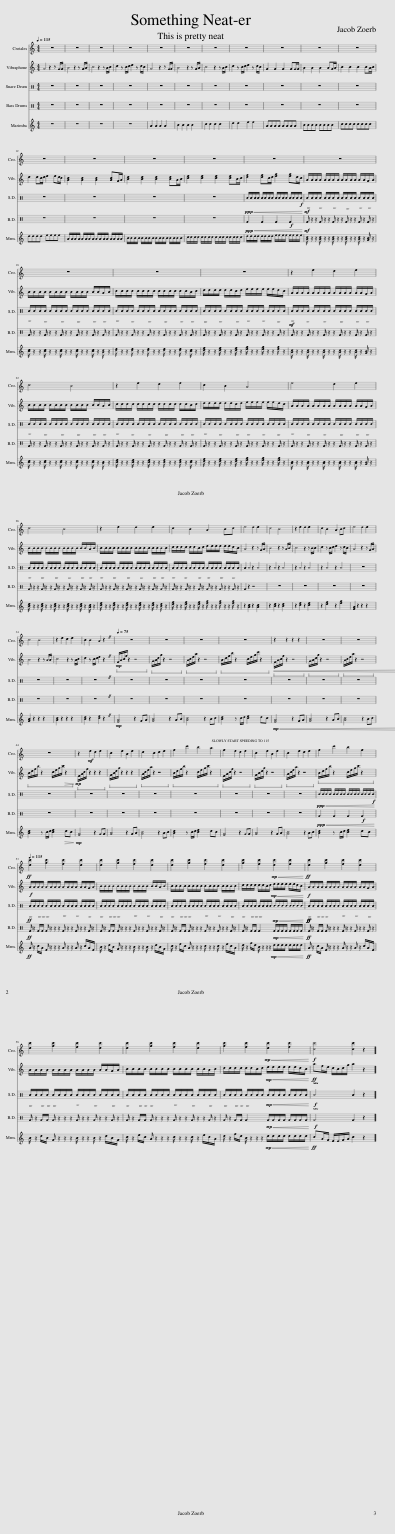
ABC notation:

X:1
%%score 1 2 3 4 5
L:1/8
Q:1/4=115
M:4/4
I:linebreak $
K:C
V:1 treble transpose=24
V:2 treble
V:3 perc
K:none
V:4 perc
K:none
V:5 treble
V:1
 z8 | z8 | z8 | z8 | z8 | %5
 z8 | z8 | z8 | z8 | z8 | %10
 z8 |$ z8 | z8 | z8 | z8 | %15
 z8 | z8 |$ z8 | z8 | z8 | %20
 z2 e2 d2 e2 |$ c4 B4 | z2 e2 d2 e2 | c2 B2 A4 | e4 d2 e2 |$ %25
 c4 B4 | z2 e2 d2 e2 | c2 B2 A2 Bc | e4 d2 e2 | c4 B4 | %30
 z2 e2 d2 e2 | c2 B2 A2 Bc | e4 d2 e2 |$ c4 B4 | z2 e2 d2 e2 | %35
 c2 B2 A2 z2 |[Q:1/4=75] z8 | z8 | z8 | z8 | %40
 z2 z2 z2 z2 | z8 | z8 |$ z8 | z2!mf! e2 d2 e2 | %45
 c2 e2 B2 e2 | d2 c2 d2 e2 | f2 c'2 b2 a2 | f2 e2 d2 e2 | c2 e2 B2 e2 | %50
 c2 e2 d2 e2 | f2 c'2 b2 f2 |$[Q:1/4=115]!ff! [ec']2 [gc']2 [fc']2 [ec']2 | [ec']2 [gc']2 [fc']2 [ec']2 | [ec']2 [gc']2 [fc']2 [ec']2 | %55
 [gc']2 [fc']2!mp!!<(! [ec']2 [fc']2!<)! |!ff! [ec']2 [gc']2 [fc']2 [ec']2 |$ [ec']2 [gc']2 [fc']2 [ec']2 | [ec']2 [gc']2 [fc']2 [ec']2 | [gc']2 [fc']2!mp!!<(! [ec']2 [fc']2!<)! | %60
!f! [cc']4 [cc']2 z2 |] %61
V:2
 A4 z2 z G/A/ | B4 z2 z A/B/ | c4 z2 z B/c/ | d2 z c/d/ e2 z d/c/ | A4 z2 z G/A/ | %5
 B4 z2 z A/B/ | c4 z2 z B/c/ | d2 z c/d/ e2 z d/c/ | A2 A2 A2 AG/A/ | B2 B2 B2 BA/B/ | %10
 c2 c2 c2 cB/c/ |$ d2 dc/d/ e2 ed/c/ | [Ac]2 [Ac]2 [Ac]2 [Ac]G/A/ | [Bd]2 [Bd]2 [Bd]2 [Bd]A/B/ | [ce]2 [ce]2 [ce]2 [ce]B/c/ | %15
 [df]2 [df]c/d/ [eg]2 [eg]d/c/ | A/A/A/A/ A/A/A/A/ A/A/A/A/ A/A/G/A/ |$ B/B/B/B/ B/B/B/B/ B/B/B/B/ B/B/A/B/ | c/c/c/c/ c/c/c/c/ c/c/c/c/ c/c/B/c/ | d/d/d/d/ d/d/c/d/ e/e/e/e/ e/e/d/c/ | %20
 A/A/A/A/ A/A/A/A/ A/A/A/A/ A/A/G/A/ |$ B/B/B/B/ B/B/B/B/ B/B/B/B/ B/B/A/B/ | c/c/c/c/ c/c/c/c/ c/c/c/c/ c/c/B/c/ | d/d/d/d/ d/d/c/d/ e/e/e/e/ e/e/d/c/ | A/A/A/A/ A/A/A/A/ A/A/A/A/ A/A/G/A/ |$ %25
 B/B/B/B/ B/B/B/B/ B/B/B/B/ B/B/A/B/ | c/c/c/c/ c/c/c/c/ c/c/c/c/ c/c/B/c/ | d/d/d/d/ d/d/c/d/ e/e/e/e/ e/e/d/c/ | A4 z2 z G/A/ | B4 z2 z A/B/ | %30
 c4 z2 z B/c/ | d2 z c/d/ e2 z d/c/ | A4 z2 z G/A/ |$ B4 z2 z A/B/ | c4 z2 z B/c/ | %35
 d2 z c/d/ e2 z2 |!mp!!ped! F/A/c/f/ z2 z4!ped-up! |!ped! G/B/d/g/ z2 z4!ped-up! |!ped! A/c/e/a/ z2 z4!ped-up! |!ped! B/d/f/b/ z2 c/e/g/c'/ z2!ped-up! | %40
!ped!!<(! F/A/c/f/ z2 z4!ped-up!!<)! |!ped! G/B/d/g/ z2 z4!ped-up! |!ped! A/c/e/a/ z2 z4!ped-up! |$!ped! B/d/f/b/ z2 c/e/g/c'/!>(! z2!ped-up!!>)! |!mp!!ped! F/A/c/f/ z2 z2 z2!ped-up! | %45
!ped! G/B/d/g/ z2 z2 z2!ped-up! |!ped! A/c/e/a/ z2 z4!ped-up! |!ped! B/d/f/b/ z2 c/e/g/c'/ z2!ped-up! |!ped! F/A/c/f/ z2 z4!ped-up! |!ped! G/B/d/g/ z2 z4!ped-up! | %50
!ped! A/c/e/a/ z2 z4!ped-up! |!ped! B/d/f/b/ z2 c/e/g/c'/ z2!ped-up! |$!f! A/A/A/A/ A/A/A/A/ A/A/A/A/ A/A/G/A/ | B/B/B/B/ B/B/B/B/ B/B/B/B/ B/B/A/B/ | c/c/c/c/ c/c/c/c/ c/c/c/c/ c/c/B/c/ | %55
 d/d/d/d/ d/d/c/d/!mp!!<(! e/e/e/e/ e/e/d/c/!<)! |!f! A/A/A/A/ A/A/A/A/ A/A/A/A/ A/A/G/A/ |$ B/B/B/B/ B/B/B/B/ B/B/B/B/ B/B/A/B/ | c/c/c/c/ c/c/c/c/ c/c/c/c/ c/c/B/c/ | d/d/d/d/ d/d/c/d/!mp!!<(! e/e/e/e/ e/e/d/c/!<)! | %60
!ff! af/e/ d/c/d/g/ a2 z2 |] %61
V:3
 z8 | z8 | z8 | z8 | z8 | %5
 z8 | z8 | z8 | z8 | z8 | %10
 z8 |$ z8 | z8 | z8 | z8 | %15
!ppp!!<(! B/B/B/B/ B/B/B/B/ B/B/B/B/ B/B/B/!f!B/!<)! |!mf! !>!B/B/B/!>!B/ B/B/!>!B/B/ B/!>!B/B/B/ !>!B/B/!>!B/B/ |$ !>!B/B/B/!>!B/ B/B/!>!B/B/ B/!>!B/B/B/ !>!B/B/!>!B/B/ | !>!B/B/B/!>!B/ B/B/!>!B/B/ B/!>!B/B/B/ !>!B/B/!>!B/B/ | !>!B/B/B/!>!B/ B/B/!>!B/B/ !>!B/B/B/!>!B/ B/B/!>!B/B/ | %20
!mf! !>!B/B/B/!>!B/ B/B/!>!B/B/ B/!>!B/B/B/ !>!B/B/!>!B/B/ |$ !>!B/B/B/!>!B/ B/B/!>!B/B/ B/!>!B/B/B/ !>!B/B/!>!B/B/ | !>!B/B/B/!>!B/ B/B/!>!B/B/ B/!>!B/B/B/ !>!B/B/!>!B/B/ | !>!B/B/B/!>!B/ B/B/!>!B/B/ !>!B/B/B/!>!B/ B/B/!>!B/B/ | !>!B/B/B/!>!B/ B/B/!>!B/B/ B/!>!B/B/B/ !>!B/B/!>!B/B/ |$ %25
 !>!B/B/B/!>!B/ B/B/!>!B/B/ B/!>!B/B/B/ !>!B/B/!>!B/B/ | !>!B/B/B/!>!B/ B/B/!>!B/B/ B/!>!B/B/B/ !>!B/B/!>!B/B/ | !>!B/B/B/!>!B/ B/B/!>!B/B/ !>!B/B/B/!>!B/ B/B/!>!B/B/ | B2 ^B2 z2 ^B2 | z2 ^B2 z2 ^B2 | %30
 z2 ^B2 z2 ^B2 | z2 ^B2 z2 ^B2 | z8 |$ z8 | z8 | %35
 z8 | z8 | z8 | z8 | z8 | %40
 z8 | z8 | z8 |$ z8 | z8 | %45
 z8 | z8 | z8 | z8 | z8 | %50
 z8 |!ppp!!<(! B/B/B/B/ B/B/B/B/ B/B/B/B/ B/B/B/!f!B/!<)! |$!ff! !>!B/B/!>!B/!>!B/ !>!B/B/B/B/ !>!B/B/B/!>!B/ B/B/!>!B/B/ | !>!B/B/!>!B/!>!B/ !>!B/B/B/B/ !>!B/B/B/!>!B/ B/B/!>!B/B/ | !>!B/B/!>!B/!>!B/ !>!B/B/B/B/ !>!B/B/B/!>!B/ B/B/!>!B/B/ | %55
 !>!B/B/!>!B/!>!B/ !>!B/B/B/B/!mp!!<(! _B/_B/_B/_B/ _B/_B/_B/_B/!<)! |!ff!!ff! !>!B/B/!>!B/!>!B/ !>!B/B/B/B/ !>!B/B/B/!>!B/ B/B/!>!B/B/ |$ !>!B/B/!>!B/!>!B/ !>!B/B/B/B/ !>!B/B/B/!>!B/ B/B/!>!B/B/ | !>!B/B/!>!B/!>!B/ !>!B/B/B/B/ !>!B/B/B/!>!B/ B/B/!>!B/B/ | !>!B/B/!>!B/!>!B/ !>!B/B/B/B/!mp!!<(! B/B/B/B/ B/B/_B/B/!<)! | %60
!f! PB4 B2 z2 |] %61
V:4
 z8 | z8 | z8 | z8 | z8 | %5
 z8 | z8 | z8 | z8 | z8 | %10
 z8 |$ z8 | z8 | z8 | z8 | %15
!ppp!!<(! F2 F2 F2!f! F2!<)! |!mf! F/ z/ z/ F/ z/ z/ F/ z/ z/ F/ z/ z/ F/ z/ F/ z/ |$ F/ z/ z/ F/ z/ z/ F/ z/ z/ F/ z/ z/ F/ z/ F/ z/ | F/ z/ z/ F/ z/ z/ F/ z/ z/ F/ z/ z/ F/ z/ F/ z/ | F/ z/ z/ F/ z/ z/ F/ z/ F/ z/ z/ F/ z/ z/ F/ z/ | %20
 F/ z/ z/ F/ z/ z/ F/ z/ z/ F/ z/ z/ F/ z/ F/ z/ |$ F/ z/ z/ F/ z/ z/ F/ z/ z/ F/ z/ z/ F/ z/ F/ z/ | F/ z/ z/ F/ z/ z/ F/ z/ z/ F/ z/ z/ F/ z/ F/ z/ | F/ z/ z/ F/ z/ z/ F/ z/ F/ z/ z/ F/ z/ z/ F/ z/ | F/ z/ z/ F/ z/ z/ F/ z/ z/ F/ z/ z/ F/ z/ F/ z/ |$ %25
 F/ z/ z/ F/ z/ z/ F/ z/ z/ F/ z/ z/ F/ z/ F/ z/ | F/ z/ z/ F/ z/ z/ F/ z/ z/ F/ z/ z/ F/ z/ F/ z/ | F/ z/ z/ F/ z/ z/ F/ z/ F/ z/ z/ F/ z/ z/ F/ z/ | F2 z2 z4 | z8 | %30
 z8 | z8 | z8 |$ z8 | z8 | %35
 z8 | z8 | z8 | z8 | z8 | %40
 z8 | z8 | z8 |$ z8 | z8 | %45
 z8 | z8 | z8 | z8 | z8 | %50
 z8 |!ppp!!<(! F2 F2 F2!f! F2!<)! |$!ff! F/ z/ F/F/ F/ z/ z/ z/ F/ z/ z/ F/ z/ z/ F/ z/ | F/ z/ F/F/ F/ z/ z/ z/ F/ z/ z/ F/ z/ z/ F/ z/ | F/ z/ F/F/ F/ z/ z/ z/ F/ z/ z/ F/ z/ z/ F/ z/ | %55
 F/ z/ F/F/ F2!mp!!<(! F/F/F/F/ F/F/F/F/!<)! |!ff! F/ z/ F/F/ F/ z/ z/ z/ F/ z/ z/ F/ z/ z/ F/ z/ |$ F/ z/ F/F/ F/ z/ z/ z/ F/ z/ z/ F/ z/ z/ F/ z/ | F/ z/ F/F/ F/ z/ z/ z/ F/ z/ z/ F/ z/ z/ F/ z/ | F/ z/ F/F/ F2!mp!!<(! F/F/F/F/ F/F/F/F/!<)! | %60
!f! PF4 F2 z2 |] %61
V:5
 z8 | z8 | z8 | z8 | A2 A2 A2 A2 | %5
 B2 B2 B2 B2 | c2 c2 c2 c2 | d2 d2 e2 e2 | AAAA AAAA | BBBB BBBB | %10
 cccc cccc |$ dddd eeee | A/A/A/A/ A/A/A/A/ A/A/A/A/ A/A/A/A/ | B/B/B/B/ B/B/B/B/ B/B/B/B/ B/B/B/B/ | c/c/c/c/ c/c/c/c/ c/c/c/c/ c/c/c/c/ | %15
 d/d/d/d/ d/d/d/d/ e/e/e/e/ e/e/e/e/ | [Ac]/ z/ z/ [Ac]/ z/ z/ [Ac]/ z/ z/ [Ac]/ z/ z/ [Ac]/ z/ [GB]/ z/ |$ [Bd]/ z/ z/ [Bd]/ z/ z/ [Bd]/ z/ z/ [Bd]/ z/ z/ [Bd]/ z/ [Ac]/ z/ | [ce]/ z/ z/ [ce]/ z/ z/ [ce]/ z/ z/ [ce]/ z/ z/ [ce]/ z/ [Bd]/ z/ | [df]/ z/ z/ [df]/ z/ z/ [df]/ z/ [eg]/ z/ z/ [eg]/ z/ z/ [eg]/ z/ | %20
 [Ac]/ z/ z/ [Ac]/ z/ z/ [Ac]/ z/ z/ [Ac]/ z/ z/ [Ac]/ z/ [GB]/ z/ |$ [Bd]/ z/ z/ [Bd]/ z/ z/ [Bd]/ z/ z/ [Bd]/ z/ z/ [Bd]/ z/ [Ac]/ z/ | [ce]/ z/ z/ [ce]/ z/ z/ [ce]/ z/ z/ [ce]/ z/ z/ [ce]/ z/ [Bd]/ z/ | [df]/ z/ z/ [df]/ z/ z/ [df]/ z/ [eg]/ z/ z/ [eg]/ z/ z/ [eg]/ z/ | [Ac]/ z/ z/ [Ac]/ z/ z/ [Ac]/ z/ z/ [Ac]/ z/ z/ [Ac]/ z/ [GB]/ z/ |$ %25
 [Bd]/ z/ z/ [Bd]/ z/ z/ [Bd]/ z/ z/ [Bd]/ z/ z/ [Bd]/ z/ [Ac]/ z/ | [ce]/ z/ z/ [ce]/ z/ z/ [ce]/ z/ z/ [ce]/ z/ z/ [ce]/ z/ [Bd]/ z/ | [df]/ z/ z/ [df]/ z/ z/ [df]/ z/ [eg]/ z/ z/ [eg]/ z/ z/ [eg]/ z/ | z2 [Ac]2 z2 [Ac]2 | z2 [Bd]2 z2 [Bd]2 | %30
 z2 [ce]2 z2 [ce]2 | z2 [df]2 z2 [eg]2 | [FA]2 z2 z2 z2 |$ [GB]2 z2 z2 z2 | [Ac]2 z2 z2 z2 | %35
 [Bd]2 z2 [ce]2 z2 |!mp! [FA]4 z2 GA | [GB]4 z2 AB | [Ac]4 z2 Bc | [Bd]2 z c/d/ [ce]2 dc | %40
!mp!!<(! [FA]4 z2 GA!<)! | [GB]4 z2 AB | [Ac]4 z2 Bc |$ [Bd]2 z c/d/ [ce]2!>(! dc!>)! |!mp! [FA]4 z2 GA | %45
 [GB]4 z2 AB | [Ac]4 z2 Bc | [Bd]2 z c/d/ [ce]2 dc | [FA]4 z2 GA | [GB]4 z2 AB | %50
 [Ac]4 z2 Bc | [Bd]2 z c/d/ [ce]2 dc |$!ff! A/ z/ c/A/ F/ z/ z/ z/ A/ z/ z/ A/ z/ c/A/F/ | B/ z/ d/B/ G/ z/ z/ z/ B/ z/ z/ B/ z/ d/B/G/ | c/ z/ e/c/ A/ z/ z/ z/ c/ z/ z/ c/ z/ e/c/A/ | %55
 d/ z/ f/d/ B/ z/ z/ z/!mp!!<(! d/d/d/d/ d/d/d/d/!<)! |!ff! A/ z/ c/A/ F/ z/ z/ z/ A/ z/ z/ A/ z/ c/A/F/ |$ B/ z/ d/B/ G/ z/ z/ z/ B/ z/ z/ B/ z/ d/B/G/ | c/ z/ e/c/ A/ z/ z/ z/ c/ z/ z/ c/ z/ e/c/A/ | d/ z/ f/d/ B/ z/ z/ z/!mp!!<(! d/d/d/d/ d/d/d/d/!<)! | %60
!ff! cA/G/ F/E/G/A/ c2 z2 |] %61
